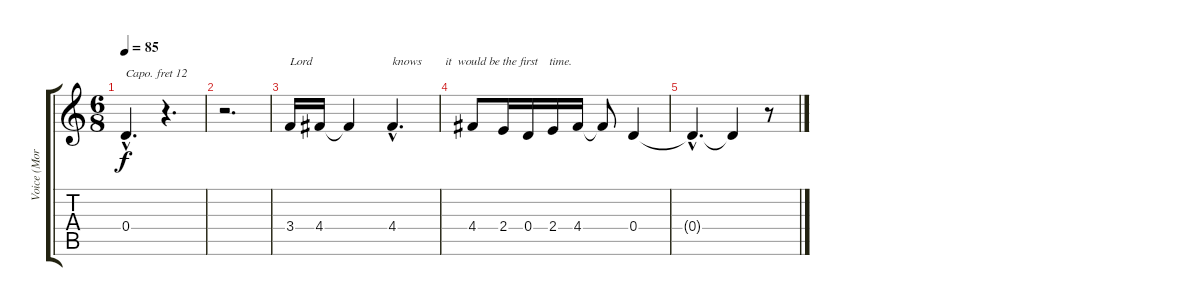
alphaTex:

\track ("Voice (Morrisey)" "Voice (Mor") {instrument oboe}
\staff {score tabs}
\capo 12
\tuning (E4 B3 G3 D3 A2 E2) {hide}
\ts (6 8)
\tempo 85
\clef g2
\ks c
0.4{hac t}.4{d dy f} r.4{d} |
r.2{d} |
3.4.16{txt "Lord"} 4.4.16 4.4{t}.4 4.4{hac}.4{d txt "knows        it  would be the first    time."} |
4.4.8 2.4.16 0.4.16 2.4.16 4.4.16 4.4{t}.8 0.4.4 |
0.4{hac t}.4{d} 0.4{t}.4 r.8
